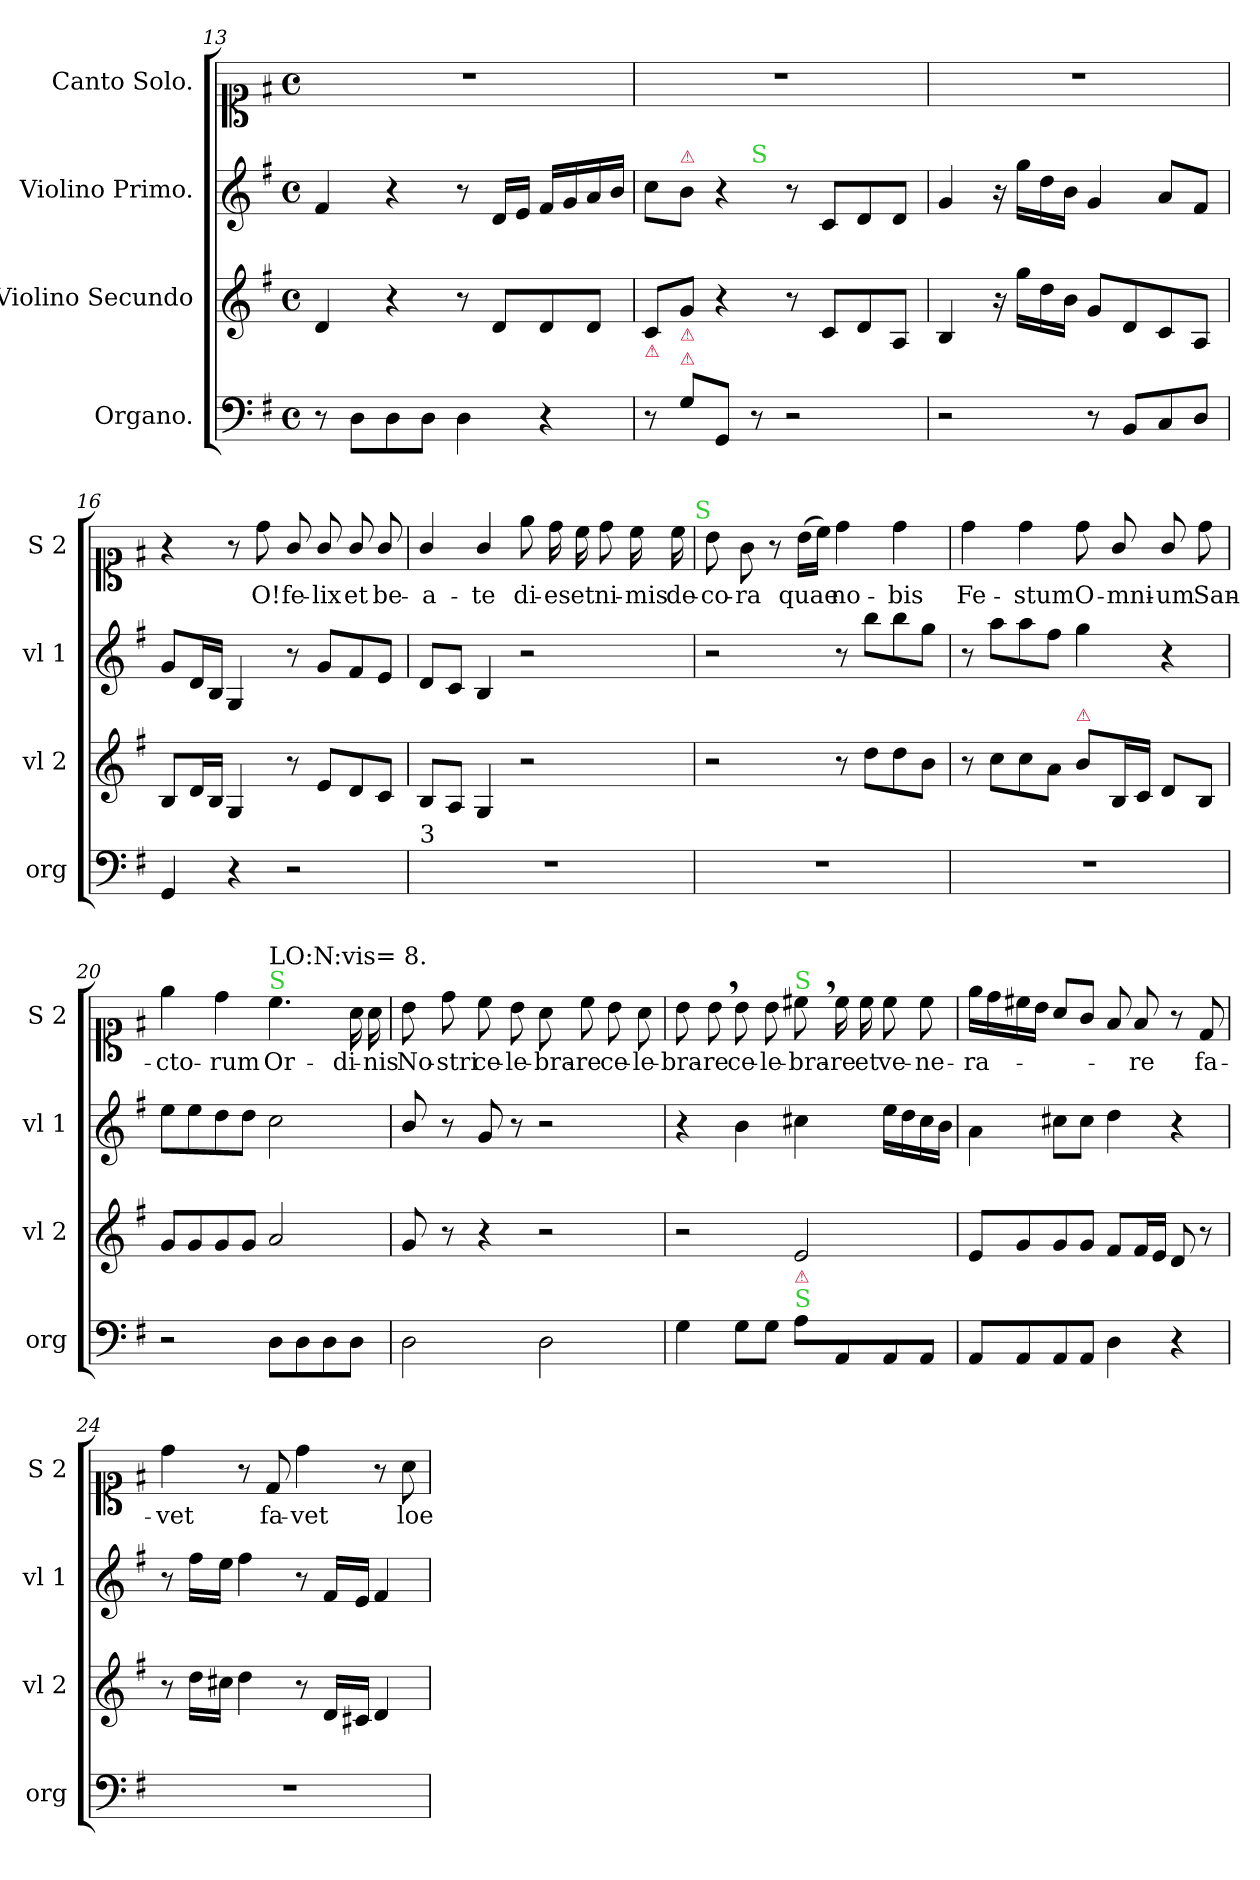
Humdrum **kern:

**kern	**dynam	**kern	**kern	**dynam	**kern	**text
*part4	*part4	*part3	*part2	*part2	*part1	*part1
*staff4	*staff4	*staff3	*staff2	*staff2	*staff1	*staff1
*I"Organo.	*	*I"Violino Secundo	*I"Violino Primo.	*	*I"Canto Solo.	*
*I'org	*	*I'vl 2	*I'vl 1	*	*I'S 2	*
*clefF4	*	*clefG2	*clefG2	*	*clefC1	*
*k[f#]	*	*k[f#]	*k[f#]	*	*k[f#]	*
*M4/4	*	*M4/4	*M4/4	*	*M4/4	*
*met(c)	*	*met(c)	*met(c)	*	*met(c)	*
=13	=13	=13	=13	=13	=13	=13
8r	.	4d	4f#	.	1r	.
8DL	.	.	.	.	.	.
8D	.	4r	4r	.	.	.
8DJ	.	.	.	.	.	.
4D	.	8r	8r	.	.	.
.	.	8dL	16dLL	.	.	.
.	.	.	16eJJ	.	.	.
4r	.	8d	16f#LL	.	.	.
.	.	.	16g	.	.	.
.	.	8dJ	16a	.	.	.
.	.	.	16bJJ	.	.	.
=14	=14	=14	=14	=14	=14	=14
!	!	!	!LO:TX:a:color=crimson:t=⚠	!	!	!
!	!	!LO:TX:b:color=crimson:t=⚠	!	!	!	!
*	*	*	*^	*	*	*
8r	.	8cL	8ccL	4.ryy	.	1r	.
!	!	!	!LO:TX:a:color=crimson:t=⚠	!	!	!	!
!	!	!LO:TX:b:color=crimson:t=⚠	!	!	!	!	!
!LO:TX:a:color=crimson:t=⚠	!	!	!	!	!	!	!
8G\L	.	8gJ	8bJ	.	.	.	.
8GG/J	.	4r	4r	.	.	.	.
!	!	!	!	!LO:TX:a:color=limegreen:t=S	!	!	!
8r	.	.	.	2ryy	.	.	.
2r	.	8r	8r	.	.	.	.
.	.	8cL	8cL	.	.	.	.
.	.	8d	8d	.	.	.	.
.	.	8AJ	8dJ	8ryy	.	.	.
*	*	*	*v	*v	*	*	*
=15	=15	=15	=15	=15	=15	=15
2r	.	4B	4g	.	1r	.
.	.	16r	16r	.	.	.
.	.	16ggLL	16ggLL	.	.	.
.	.	16dd	16dd	.	.	.
.	.	16bJJ	16bJJ	.	.	.
8r	.	8gL	4g	.	.	.
8BBL	.	8d	.	.	.	.
8C	.	8c	8aL	.	.	.
8DJ	.	8AJ	8f#J	.	.	.
=16	=16	=16	=16	=16	=16	=16
4GG	.	8BL	8gL	.	4r	.
.	.	16dL	16dL	.	.	.
.	.	16BJJ	16BJJ	.	.	.
4r	.	4G	4G	.	8r	.
.	.	.	.	.	8dd	O!
2r	.	8r	8r	.	8g/	fe-
!	!	!	!	!LO:DY:a	!	!
.	.	8eL	8gL	piano	8g/	-lix
.	.	8d	8f#	.	8g/	et
.	.	8cJ	8eJ	.	8g/	be-
=17	=17	=17	=17	=17	=17	=17
!LO:TX:a:t=3	!	!	!	!	!	!
1r	.	8BL	8dL	.	4g/	-a-
.	.	8AJ	8cJ	.	.	.
.	.	4G	4B	.	4g/	-te
.	.	2r	2r	.	8ee	di-
.	.	.	.	.	16dd	-es
.	.	.	.	.	16cc	et
.	.	.	.	.	8dd	ni-
.	.	.	.	.	16cc	-mis
.	.	.	.	.	16cc	de-
!	!	!	!	!	!LO:TX:a:color=limegreen:t=S	!
=18	=18	=18	=18	=18	=18	=18
1r	.	2r	2r	.	8b	-co-
.	.	.	.	.	8g	-ra
.	.	.	.	.	8r	.
.	.	.	.	.	(>16bLL	quae
.	.	.	.	.	16ccJJ)	.
.	.	8r	8r	.	4dd	-no-
.	.	8ddL	8bbL	.	.	.
.	.	8dd	8bb	.	4dd	-bis
.	.	8bJ	8ggJ	.	.	.
=19	=19	=19	=19	=19	=19	=19
1r	.	8r	8r	.	4dd	Fe-
.	.	8ccL	8aaL	.	.	.
.	.	8cc	8aa	.	4dd	-stum
.	.	8aJ	8ff#J	.	.	.
!	!	!LO:TX:a:color=crimson:t=⚠	!	!	!	!
.	.	8b\L	4gg	.	8dd	O-
.	.	16B/L	.	.	8g/	-mni-
.	.	16c/JJ	.	.	.	.
.	.	8dL	4r	.	8g/	-um
.	.	8BJ	.	.	8dd	San-
=20	=20	=20	=20	=20	=20	=20
!	!LO:DY:a	!	!	!	!	!
2r	piano	8gL	8eeL	.	4ee	cto-
.	.	8g	8ee	.	.	.
.	.	8g	8dd	.	4dd	-rum
.	.	8gJ	8ddJ	.	.	.
!	!	!	!	!	!LO:TX:a:color=limegreen:t=S	!
!	!	!	!	!	!LO:TX:a:t=LO&colon;N&colon;vis= 8.	!
8DL	.	2a	2cc	.	4.cc	Or-
8D	.	.	.	.	.	.
8D	.	.	.	.	.	.
8DJ	.	.	.	.	16a	-di-
.	.	.	.	.	16a	-nis
=21	=21	=21	=21	=21	=21	=21
2D	.	8g	8b/	.	8b	-No-
.	.	8r	8r	.	8dd	-stri
.	.	4r	8g	.	8cc	ce-
.	.	.	8r	.	8b	-le-
2D	.	2r	2r	.	8a	-bra-
.	.	.	.	.	8cc	-re
!	!	!	!	!	!	!LO:LY:i
.	.	.	.	.	8b	ce-
!	!	!	!	!	!	!LO:LY:i
.	.	.	.	.	8a	-le-
=22	=22	=22	=22	=22	=22	=22
!	!	!	!	!	!	!LO:LY:i
4G	.	2r	4r	.	8b	-bra-
!	!	!	!	!	!	!LO:LY:i
.	.	.	.	.	8b,	-re
8GL	.	.	4b	.	8b	ce-
8GJ	.	.	.	.	8b	-le-
!	!	!	!	!	!LO:TX:a:color=limegreen:t=S	!
!LO:TX:a:color=limegreen:t=S	!	!	!	!	!	!
!LO:TX:a:color=crimson:t=⚠	!	!	!	!	!	!
8A\L	.	2e	4cc#X	.	8cc#X,	-bra-
8AA/	.	.	.	.	16cc#	-re
.	.	.	.	.	16cc#	et
8AA/	.	.	16eeLL	.	8cc#	ve-
.	.	.	16dd	.	.	.
8AA/J	.	.	16cc#	.	8cc#	-ne-
.	.	.	16bJJ	.	.	.
=23	=23	=23	=23	=23	=23	=23
8AAL	.	8eL	4a\	.	16eeLL	-ra-
.	.	.	.	.	16dd	.
8AA	.	8g	.	.	16cc#X	.
.	.	.	.	.	16bJJ	.
8AA	.	8g	8cc#XL	.	8a/L	.
8AAJ	.	8gJ	8cc#J	.	8g/J	.
4D	.	8f#L	4dd	.	8f#	.
.	.	16f#L	.	.	8f#	-re
.	.	16eJJ	.	.	.	.
4r	.	8d	4r	.	8r	.
.	.	8r	.	.	8d	fa-
=24	=24	=24	=24	=24	=24	=24
1r	.	8r	8r	.	4dd	-vet
.	.	16ddLL	16ff#LL	.	.	.
.	.	16cc#XJJ	16eeJJ	.	.	.
.	.	4dd	4ff#	.	8r	.
!	!	!	!	!	!	!LO:LY:i
.	.	.	.	.	8d	fa-
!	!	!	!	!	!	!LO:LY:i
.	.	8r	8r	.	4dd	-vet
.	.	16dLL	16f#LL	.	.	.
.	.	16c#XJJ	16eJJ	.	.	.
.	.	4d	4f#	.	8r	.
.	.	.	.	.	8a	loe-
=	=	=	=	=	=	=
*-	*-	*-	*-	*-	*-	*-
